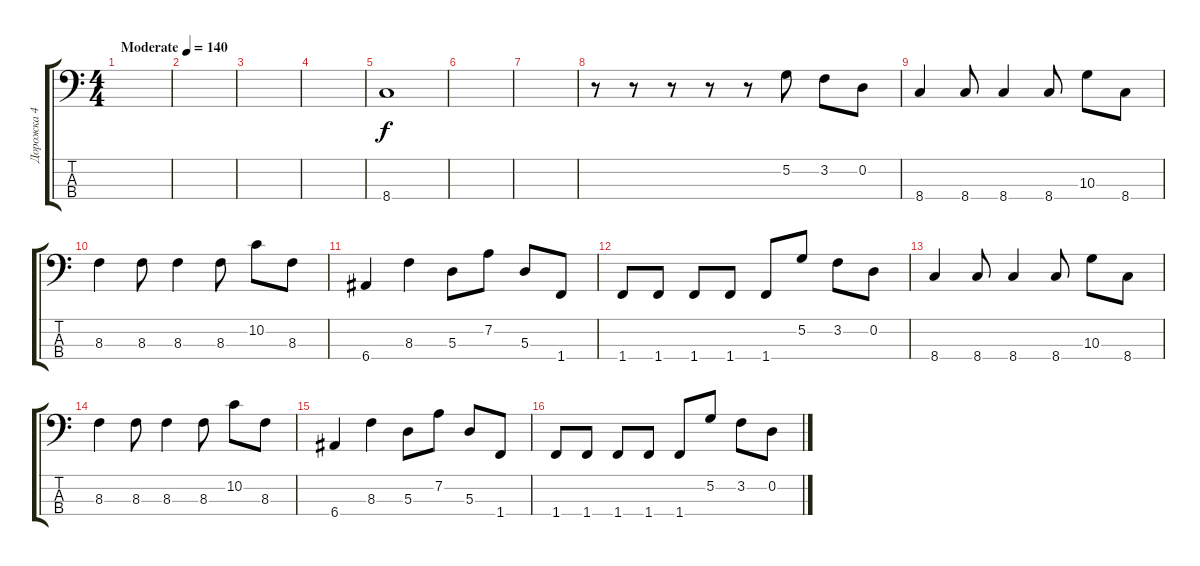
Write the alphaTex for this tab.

\track ("Дорожка 4" "Дорожка 4") {instrument electricbassfinger}
\staff {score tabs}
\tuning (G2 D2 A1 E1) {hide}
\ts (4 4)
\tempo (140 "Moderate")
\clef f4
\ks c
|
|
|
|
8.4.1 |
|
|
r.8 r.8 r.8 r.8 r.8 5.2.8 3.2.8 0.2.8 |
8.4.4 8.4.8 8.4.4 8.4.8 10.3.8 8.4.8 |
8.3.4 8.3.8 8.3.4 8.3.8 10.2.8 8.3.8 |
6.4.4 8.3.4 5.3.8 7.2.8 5.3.8 1.4.8 |
1.4.8 1.4.8 1.4.8 1.4.8 1.4.8 5.2.8 3.2.8 0.2.8 |
8.4.4 8.4.8 8.4.4 8.4.8 10.3.8 8.4.8 |
8.3.4 8.3.8 8.3.4 8.3.8 10.2.8 8.3.8 |
6.4.4 8.3.4 5.3.8 7.2.8 5.3.8 1.4.8 |
1.4.8 1.4.8 1.4.8 1.4.8 1.4.8 5.2.8 3.2.8 0.2.8
